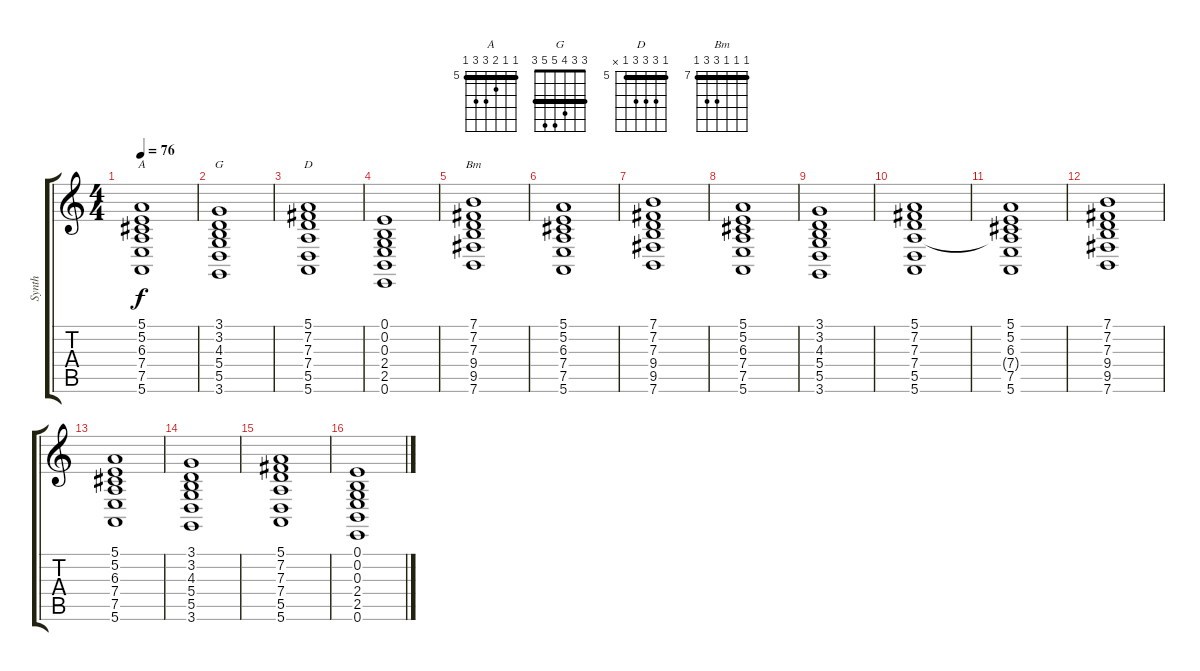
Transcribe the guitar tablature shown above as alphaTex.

\track ("Synth" "Synth") {instrument pad1newage}
\staff {score tabs}
\tuning (E4 B3 G3 D3 A2 E2) {hide}
\chord ("A" 5 5 6 7 7 5) {firstfret 5 barre 5}
\chord ("G" 3 3 4 5 5 3) {barre 3}
\chord ("D" 5 7 7 7 5 x) {firstfret 5 barre 5}
\chord ("Bm" 7 7 7 9 9 7) {firstfret 7 barre 7}
\ts (4 4)
\tempo 76
\clef g2
\ks c
(5.1 5.2 6.3 7.4 7.5 5.6).1{ch "A" dy f} |
(3.1 3.2 4.3 5.4 5.5 3.6).1{ch "G"} |
(5.1 7.2 7.3 7.4 5.5 5.6).1{ch "D"} |
(0.1 0.2 0.3 2.4 2.5 0.6).1 |
(7.1 7.2 7.3 9.4 9.5 7.6).1{ch "Bm"} |
(5.1 5.2 6.3 7.4 7.5 5.6).1 |
(7.1 7.2 7.3 9.4 9.5 7.6).1 |
(5.1 5.2 6.3 7.4 7.5 5.6).1 |
(3.1 3.2 4.3 5.4 5.5 3.6).1 |
(5.1 7.2 7.3 7.4 5.5 5.6).1 |
(5.1 5.2 6.3 7.4{t} 7.5 5.6).1 |
(7.1 7.2 7.3 9.4 9.5 7.6).1 |
(5.1 5.2 6.3 7.4 7.5 5.6).1 |
(3.1 3.2 4.3 5.4 5.5 3.6).1 |
(5.1 7.2 7.3 7.4 5.5 5.6).1 |
(0.1 0.2 0.3 2.4 2.5 0.6).1
